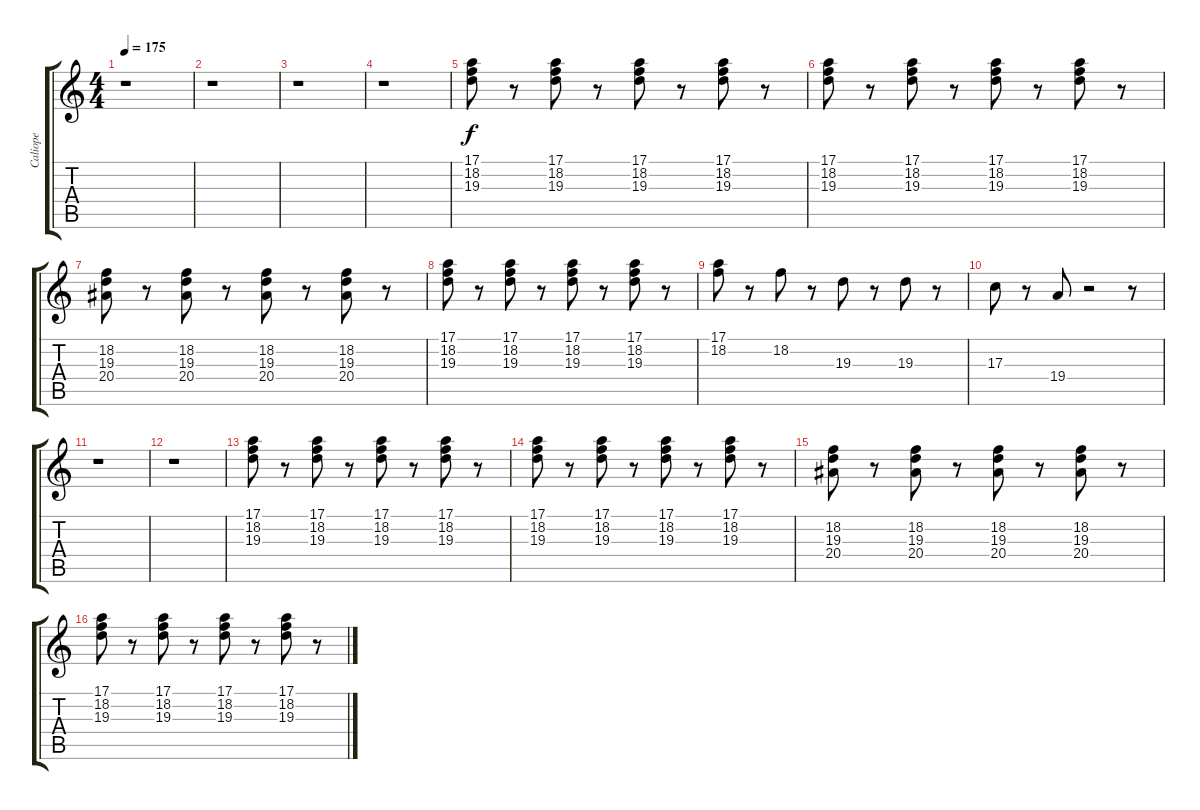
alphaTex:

\track ("Caliope" "Caliope") {instrument lead3calliope}
\staff {score tabs}
\tuning (E4 B3 G3 D3 A2 E2) {hide}
\ts (4 4)
\tempo 175
\clef g2
\ks c
r.1{dy f} |
r.1 |
r.1 |
r.1 |
(17.1 18.2 19.3).8 r.8 (17.1 18.2 19.3).8 r.8 (17.1 18.2 19.3).8 r.8 (17.1 18.2 19.3).8 r.8 |
(17.1 18.2 19.3).8 r.8 (17.1 18.2 19.3).8 r.8 (17.1 18.2 19.3).8 r.8 (17.1 18.2 19.3).8 r.8 |
(18.2 19.3 20.4).8 r.8 (18.2 19.3 20.4).8 r.8 (18.2 19.3 20.4).8 r.8 (18.2 19.3 20.4).8 r.8 |
(17.1 18.2 19.3).8 r.8 (17.1 18.2 19.3).8 r.8 (17.1 18.2 19.3).8 r.8 (17.1 18.2 19.3).8 r.8 |
(17.1 18.2).8 r.8 18.2.8 r.8 19.3.8 r.8 19.3.8 r.8 |
17.3.8 r.8 19.4.8 r.2 r.8 |
r.1 |
r.1 |
(17.1 18.2 19.3).8 r.8 (17.1 18.2 19.3).8 r.8 (17.1 18.2 19.3).8 r.8 (17.1 18.2 19.3).8 r.8 |
(17.1 18.2 19.3).8 r.8 (17.1 18.2 19.3).8 r.8 (17.1 18.2 19.3).8 r.8 (17.1 18.2 19.3).8 r.8 |
(18.2 19.3 20.4).8 r.8 (18.2 19.3 20.4).8 r.8 (18.2 19.3 20.4).8 r.8 (18.2 19.3 20.4).8 r.8 |
(17.1 18.2 19.3).8 r.8 (17.1 18.2 19.3).8 r.8 (17.1 18.2 19.3).8 r.8 (17.1 18.2 19.3).8 r.8
